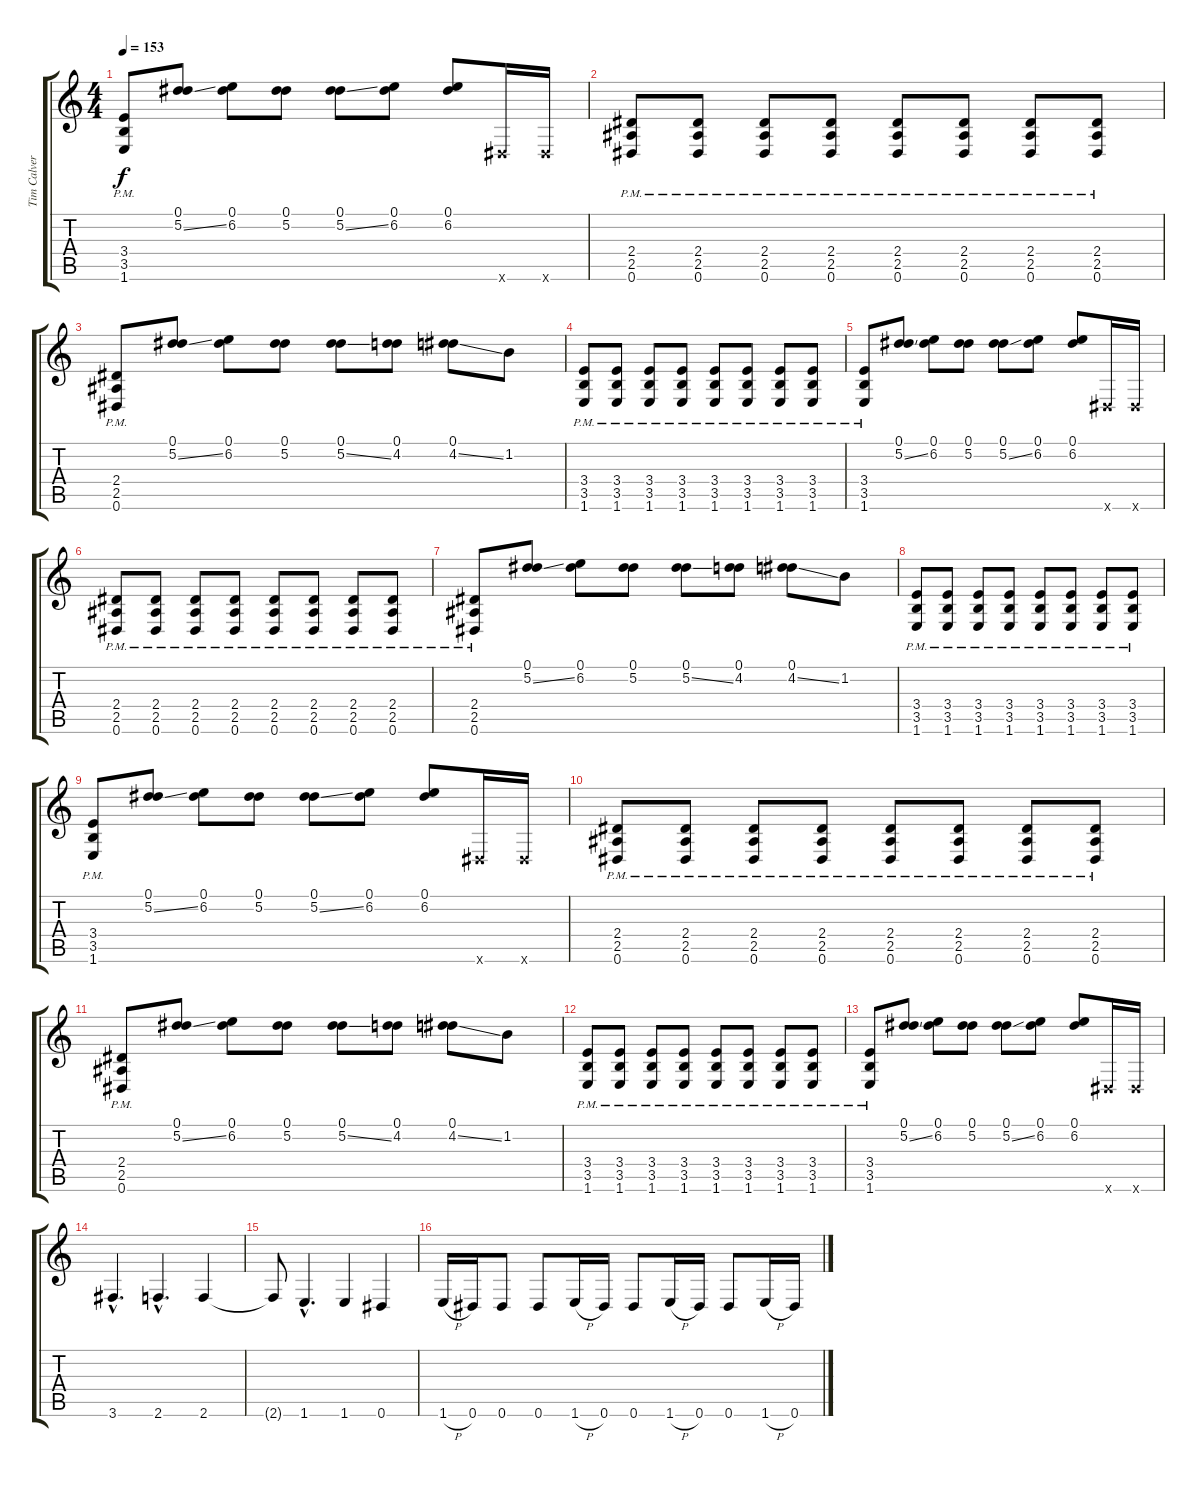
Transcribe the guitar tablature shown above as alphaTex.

\track ("Tim Calvert" "Tim Calver") {instrument distortionguitar}
\staff {score tabs}
\tuning (Eb4 Bb3 Gb3 Db3 Ab2 Eb2) {hide}
\ts (4 4)
\tempo 153
\clef g2
\ks c
(3.4{pm} 3.5{pm} 1.6{pm}).8{dy f} (0.1 5.2{ss}).8 (0.1 6.2).8 (0.1 5.2).8 (0.1 5.2{ss}).8 (0.1 6.2).8 (0.1 6.2).8 0.6{x}.16 0.6{x}.16 |
(2.4{pm} 2.5{pm} 0.6{pm}).8 (2.4{pm} 2.5{pm} 0.6{pm}).8 (2.4{pm} 2.5{pm} 0.6{pm}).8 (2.4{pm} 2.5{pm} 0.6{pm}).8 (2.4{pm} 2.5{pm} 0.6{pm}).8 (2.4{pm} 2.5{pm} 0.6{pm}).8 (2.4{pm} 2.5{pm} 0.6{pm}).8 (2.4{pm} 2.5{pm} 0.6{pm}).8 |
(2.4{pm} 2.5{pm} 0.6{pm}).8 (0.1 5.2{ss}).8 (0.1 6.2).8 (0.1 5.2).8 (0.1 5.2{ss}).8 (0.1 4.2).8 (0.1 4.2{ss}).8 1.2.8 |
(3.4{pm} 3.5{pm} 1.6{pm}).8 (3.4{pm} 3.5{pm} 1.6{pm}).8 (3.4{pm} 3.5{pm} 1.6{pm}).8 (3.4{pm} 3.5{pm} 1.6{pm}).8 (3.4{pm} 3.5{pm} 1.6{pm}).8 (3.4{pm} 3.5{pm} 1.6{pm}).8 (3.4{pm} 3.5{pm} 1.6{pm}).8 (3.4{pm} 3.5{pm} 1.6{pm}).8 |
(3.4{pm} 3.5{pm} 1.6{pm}).8 (0.1 5.2{ss}).8 (0.1 6.2).8 (0.1 5.2).8 (0.1 5.2{ss}).8 (0.1 6.2).8 (0.1 6.2).8 0.6{x}.16 0.6{x}.16 |
(2.4{pm} 2.5{pm} 0.6{pm}).8 (2.4{pm} 2.5{pm} 0.6{pm}).8 (2.4{pm} 2.5{pm} 0.6{pm}).8 (2.4{pm} 2.5{pm} 0.6{pm}).8 (2.4{pm} 2.5{pm} 0.6{pm}).8 (2.4{pm} 2.5{pm} 0.6{pm}).8 (2.4{pm} 2.5{pm} 0.6{pm}).8 (2.4{pm} 2.5{pm} 0.6{pm}).8 |
(2.4{pm} 2.5{pm} 0.6{pm}).8 (0.1 5.2{ss}).8 (0.1 6.2).8 (0.1 5.2).8 (0.1 5.2{ss}).8 (0.1 4.2).8 (0.1 4.2{ss}).8 1.2.8 |
(3.4{pm} 3.5{pm} 1.6{pm}).8 (3.4{pm} 3.5{pm} 1.6{pm}).8 (3.4{pm} 3.5{pm} 1.6{pm}).8 (3.4{pm} 3.5{pm} 1.6{pm}).8 (3.4{pm} 3.5{pm} 1.6{pm}).8 (3.4{pm} 3.5{pm} 1.6{pm}).8 (3.4{pm} 3.5{pm} 1.6{pm}).8 (3.4{pm} 3.5{pm} 1.6{pm}).8 |
(3.4{pm} 3.5{pm} 1.6{pm}).8 (0.1 5.2{ss}).8 (0.1 6.2).8 (0.1 5.2).8 (0.1 5.2{ss}).8 (0.1 6.2).8 (0.1 6.2).8 0.6{x}.16 0.6{x}.16 |
(2.4{pm} 2.5{pm} 0.6{pm}).8 (2.4{pm} 2.5{pm} 0.6{pm}).8 (2.4{pm} 2.5{pm} 0.6{pm}).8 (2.4{pm} 2.5{pm} 0.6{pm}).8 (2.4{pm} 2.5{pm} 0.6{pm}).8 (2.4{pm} 2.5{pm} 0.6{pm}).8 (2.4{pm} 2.5{pm} 0.6{pm}).8 (2.4{pm} 2.5{pm} 0.6{pm}).8 |
(2.4{pm} 2.5{pm} 0.6{pm}).8 (0.1 5.2{ss}).8 (0.1 6.2).8 (0.1 5.2).8 (0.1 5.2{ss}).8 (0.1 4.2).8 (0.1 4.2{ss}).8 1.2.8 |
(3.4{pm} 3.5{pm} 1.6{pm}).8 (3.4{pm} 3.5{pm} 1.6{pm}).8 (3.4{pm} 3.5{pm} 1.6{pm}).8 (3.4{pm} 3.5{pm} 1.6{pm}).8 (3.4{pm} 3.5{pm} 1.6{pm}).8 (3.4{pm} 3.5{pm} 1.6{pm}).8 (3.4{pm} 3.5{pm} 1.6{pm}).8 (3.4{pm} 3.5{pm} 1.6{pm}).8 |
(3.4{pm} 3.5{pm} 1.6{pm}).8 (0.1 5.2{ss}).8 (0.1 6.2).8 (0.1 5.2).8 (0.1 5.2{ss}).8 (0.1 6.2).8 (0.1 6.2).8 0.6{x}.16 0.6{x}.16 |
3.6{hac}.4{d} 2.6{hac}.4{d} 2.6.4 |
2.6{t}.8 1.6{hac}.4{d} 1.6.4 0.6.4 |
1.6{h}.16 0.6.16 0.6.8 0.6.8 1.6{h}.16 0.6.16 0.6.8 1.6{h}.16 0.6.16 0.6.8 1.6{h}.16 0.6.16
